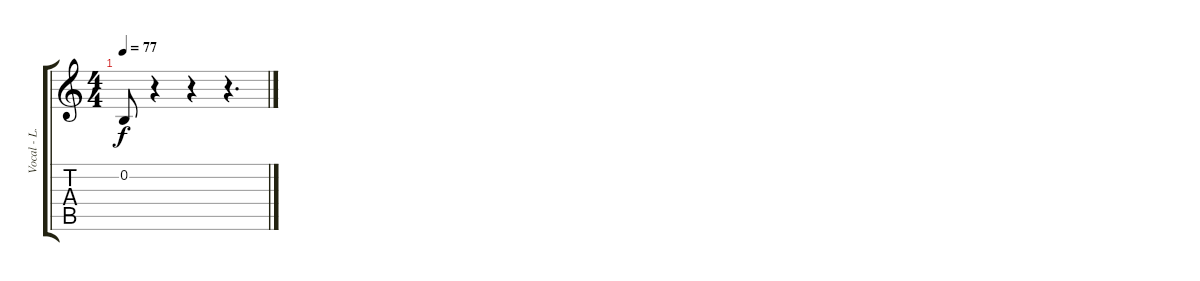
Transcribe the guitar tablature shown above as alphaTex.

\track ("Vocal - L. Gallagher" "Vocal - L.") {instrument lead6voice}
\staff {score tabs}
\tuning (E4 B3 G3 D3 A2 E2) {hide}
\ts (4 4)
\tempo 77
\clef g2
\ks c
0.2{t}.8{dy f} r.4 r.4 r.4{d}
